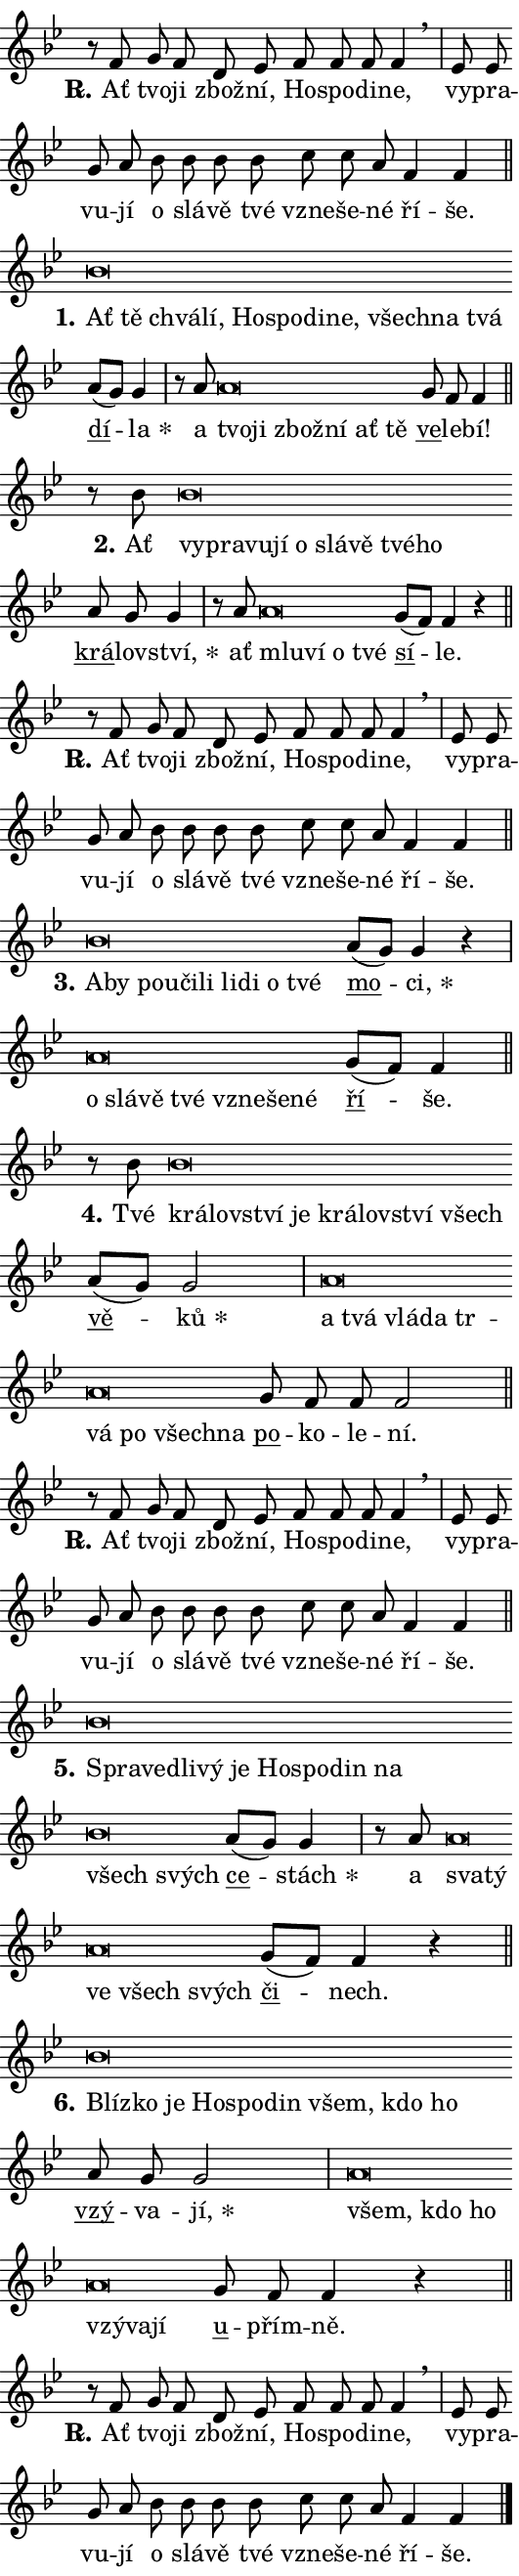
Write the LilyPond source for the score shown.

\version "2.24.0"
\header { tagline = "" }
\paper {
  indent = 0\cm
  top-margin = 0\cm
  right-margin = 0.13\cm % to fit lyric hyphens
  bottom-margin = 0\cm
  left-margin = 0\cm
  paper-width = 9\cm
  page-breaking = #ly:one-page-breaking
  system-system-spacing.basic-distance = #11
  score-system-spacing.basic-distance = #11
  ragged-last = ##f
}


%% Author: Thomas Morley
%% https://lists.gnu.org/archive/html/lilypond-user/2020-05/msg00002.html
#(define (line-position grob)
"Returns position of @var[grob} in current system:
   @code{'start}, if at first time-step
   @code{'end}, if at last time-step
   @code{'middle} otherwise
"
  (let* ((col (ly:item-get-column grob))
         (ln (ly:grob-object col 'left-neighbor))
         (rn (ly:grob-object col 'right-neighbor))
         (col-to-check-left (if (ly:grob? ln) ln col))
         (col-to-check-right (if (ly:grob? rn) rn col))
         (break-dir-left
           (and
             (ly:grob-property col-to-check-left 'non-musical #f)
             (ly:item-break-dir col-to-check-left)))
         (break-dir-right
           (and
             (ly:grob-property col-to-check-right 'non-musical #f)
             (ly:item-break-dir col-to-check-right))))
        (cond ((eqv? 1 break-dir-left) 'start)
              ((eqv? -1 break-dir-right) 'end)
              (else 'middle))))

#(define (tranparent-at-line-position vctor)
  (lambda (grob)
  "Relying on @code{line-position} select the relevant enry from @var{vctor}.
Used to determine transparency,"
    (case (line-position grob)
      ((end) (not (vector-ref vctor 0)))
      ((middle) (not (vector-ref vctor 1)))
      ((start) (not (vector-ref vctor 2))))))

noteHeadBreakVisibility =
#(define-music-function (break-visibility)(vector?)
"Makes @code{NoteHead}s transparent relying on @var{break-visibility}"
#{
  \override NoteHead.transparent =
    #(tranparent-at-line-position break-visibility)
#})

#(define delete-ledgers-for-transparent-note-heads
  (lambda (grob)
    "Reads whether a @code{NoteHead} is transparent.
If so this @code{NoteHead} is removed from @code{'note-heads} from
@var{grob}, which is supposed to be @code{LedgerLineSpanner}.
As a result ledgers are not printed for this @code{NoteHead}"
    (let* ((nhds-array (ly:grob-object grob 'note-heads))
           (nhds-list
             (if (ly:grob-array? nhds-array)
                 (ly:grob-array->list nhds-array)
                 '()))
           ;; Relies on the transparent-property being done before
           ;; Staff.LedgerLineSpanner.after-line-breaking is executed.
           ;; This is fragile ...
           (to-keep
             (remove
               (lambda (nhd)
                 (ly:grob-property nhd 'transparent #f))
               nhds-list)))
      ;; TODO find a better method to iterate over grob-arrays, similiar
      ;; to filter/remove etc for lists
      ;; For now rebuilt from scratch
      (set! (ly:grob-object grob 'note-heads)  '())
      (for-each
        (lambda (nhd)
          (ly:pointer-group-interface::add-grob grob 'note-heads nhd))
        to-keep))))

squashNotes = {
  \override NoteHead.X-extent = #'(-0.2 . 0.2)
  \override NoteHead.Y-extent = #'(-0.75 . 0)
  \override NoteHead.stencil =
    #(lambda (grob)
       (let ((pos (ly:grob-property grob 'staff-position)))
         (begin
           (if (< pos -7) (display "ERROR: Lower brevis then expected\n") (display ""))
           (if (<= pos -6) ly:text-interface::print ly:note-head::print))))
}
unSquashNotes = {
  \revert NoteHead.X-extent
  \revert NoteHead.Y-extent
  \revert NoteHead.stencil
}

hideNotes = \noteHeadBreakVisibility #begin-of-line-visible
unHideNotes = \noteHeadBreakVisibility #all-visible

% work-around for resetting accidentals
% https://lilypond.org/doc/v2.23/Documentation/notation/displaying-rhythms#unmetered-music
cadenzaMeasure = {
  \cadenzaOff
  \partial 1024 s1024
  \cadenzaOn
}

#(define-markup-command (accent layout props text) (markup?)
  "Underline accented syllable"
  (interpret-markup layout props
    #{\markup \override #'(offset . 4.3) \underline { #text }#}))

responsum = \markup \concat {
  "R" \hspace #-1.05 \path #0.1 #'((moveto 0 0.07) (lineto 0.9 0.8)) \hspace #0.05 "."
}

spaceSize = #0.6828661417322834 % exact space size for TeX Gyre Schola

\layout {
  \context {
    \Staff
    \remove "Time_signature_engraver"
    \override LedgerLineSpanner.after-line-breaking = #delete-ledgers-for-transparent-note-heads
  }
  \context {
    \Lyrics {
      \override LyricSpace.minimum-distance = \spaceSize
      \override LyricText.font-name = #"TeX Gyre Schola"
      \override LyricText.font-size = 1
      \override StanzaNumber.font-name = #"TeX Gyre Schola Bold"
      \override StanzaNumber.font-size = 1
    }
  }
  \context {
    \Score 
    \override NoteHead.text =
      #(lambda (grob) 
        (let ((pos (ly:grob-property grob 'staff-position)))
          #{\markup {
            \combine
              \halign #-0.55 \raise #(if (= pos -6) 0 0.5) \override #'(thickness . 2) \draw-line #'(3.2 . 0)
              \musicglyph "noteheads.sM1"
          }#}))
  }
}

% magnetic-lyrics.ily
%
%   written by
%     Jean Abou Samra <jean@abou-samra.fr>
%     Werner Lemberg <wl@gnu.org>
%
%   adapted by
%     Jiri Hon <jiri.hon@gmail.com>
%
% Version 2022-Apr-15

% https://www.mail-archive.com/lilypond-user@gnu.org/msg149350.html

#(define (Left_hyphen_pointer_engraver context)
   "Collect syllable-hyphen-syllable occurrences in lyrics and store
them in properties.  This engraver only looks to the left.  For
example, if the lyrics input is @code{foo -- bar}, it does the
following.

@itemize @bullet
@item
Set the @code{text} property of the @code{LyricHyphen} grob between
@q{foo} and @q{bar} to @code{foo}.

@item
Set the @code{left-hyphen} property of the @code{LyricText} grob with
text @q{foo} to the @code{LyricHyphen} grob between @q{foo} and
@q{bar}.
@end itemize

Use this auxiliary engraver in combination with the
@code{lyric-@/text::@/apply-@/magnetic-@/offset!} hook."
   (let ((hyphen #f)
         (text #f))
     (make-engraver
      (acknowledgers
       ((lyric-syllable-interface engraver grob source-engraver)
        (set! text grob)))
      (end-acknowledgers
       ((lyric-hyphen-interface engraver grob source-engraver)
        ;(when (not (grob::has-interface grob 'lyric-space-interface))
          (set! hyphen grob)));)
      ((stop-translation-timestep engraver)
       (when (and text hyphen)
         (ly:grob-set-object! text 'left-hyphen hyphen))
       (set! text #f)
       (set! hyphen #f)))))

#(define (lyric-text::apply-magnetic-offset! grob)
   "If the space between two syllables is less than the value in
property @code{LyricText@/.details@/.squash-threshold}, move the right
syllable to the left so that it gets concatenated with the left
syllable.

Use this function as a hook for
@code{LyricText@/.after-@/line-@/breaking} if the
@code{Left_@/hyphen_@/pointer_@/engraver} is active."
   (let ((hyphen (ly:grob-object grob 'left-hyphen #f)))
     (when hyphen
       (let ((left-text (ly:spanner-bound hyphen LEFT)))
         (when (grob::has-interface left-text 'lyric-syllable-interface)
           (let* ((common (ly:grob-common-refpoint grob left-text X))
                  (this-x-ext (ly:grob-extent grob common X))
                  (left-x-ext
                   (begin
                     ;; Trigger magnetism for left-text.
                     (ly:grob-property left-text 'after-line-breaking)
                     (ly:grob-extent left-text common X)))
                  ;; `delta` is the gap width between two syllables.
                  (delta (- (interval-start this-x-ext)
                            (interval-end left-x-ext)))
                  (details (ly:grob-property grob 'details))
                  (threshold (assoc-get 'squash-threshold details 0.2)))
             (when (< delta threshold)
               (let* (;; We have to manipulate the input text so that
                      ;; ligatures crossing syllable boundaries are not
                      ;; disabled.  For languages based on the Latin
                      ;; script this is essentially a beautification.
                      ;; However, for non-Western scripts it can be a
                      ;; necessity.
                      (lt (ly:grob-property left-text 'text))
                      (rt (ly:grob-property grob 'text))
                      (is-space (grob::has-interface hyphen 'lyric-space-interface))
                      (space (if is-space " " ""))
                      (extra-delta (if is-space spaceSize 0))
                      ;; Append new syllable.
                      (ltrt-space (if (and (string? lt) (string? rt))
                                (string-append lt space rt)
                                (make-concat-markup (list lt space rt))))
                      ;; Right-align `ltrt` to the right side.
                      (ltrt-space-markup (grob-interpret-markup
                               grob
                               (make-translate-markup
                                (cons (interval-length this-x-ext) 0)
                                (make-right-align-markup ltrt-space)))))
                 (begin
                   ;; Don't print `left-text`.
                   (ly:grob-set-property! left-text 'stencil #f)
                   ;; Set text and stencil (which holds all collected
                   ;; syllables so far) and shift it to the left.
                   (ly:grob-set-property! grob 'text ltrt-space)
                   (ly:grob-set-property! grob 'stencil ltrt-space-markup)
                   (ly:grob-translate-axis! grob (- (- delta extra-delta)) X))))))))))


#(define (lyric-hyphen::displace-bounds-first grob)
   ;; Make very sure this callback isn't triggered too early.
   (let ((left (ly:spanner-bound grob LEFT))
         (right (ly:spanner-bound grob RIGHT)))
     (ly:grob-property left 'after-line-breaking)
     (ly:grob-property right 'after-line-breaking)
     (ly:lyric-hyphen::print grob)))

squashThreshold = #0.4

\layout {
  \context {
    \Lyrics
    \consists #Left_hyphen_pointer_engraver
    \override LyricText.after-line-breaking =
      #lyric-text::apply-magnetic-offset!
    \override LyricHyphen.stencil = #lyric-hyphen::displace-bounds-first
    \override LyricText.details.squash-threshold = \squashThreshold
    \override LyricHyphen.minimum-distance = 0
    \override LyricHyphen.minimum-length = \squashThreshold
  }
}

squashText = \override LyricText.details.squash-threshold = 9999
unSquashText = \override LyricText.details.squash-threshold = \squashThreshold

leftText = \override LyricText.self-alignment-X = #LEFT
unLeftText = \revert LyricText.self-alignment-X

starOffset = #(lambda (grob) 
                (let ((x_offset (ly:self-alignment-interface::aligned-on-x-parent grob)))
                  (if (= x_offset 0) 0 (+ x_offset 1.2))))

star = #(define-music-function (syllable)(string?)
"Append star separator at the end of a syllable"
#{
  \once \override LyricText.X-offset = #starOffset
  \lyricmode { \markup {
    #syllable
    \override #'((font-name . "TeX Gyre Schola Bold")) \hspace #0.2 \lower #0.65 \larger "*"
  } }
#})

starAccent = #(define-music-function (syllable)(string?)
"Append star separator at the end of a syllable and make accent"
#{
  \once \override LyricText.X-offset = #starOffset
  \lyricmode { \markup {
    \accent #syllable
    \override #'((font-name . "TeX Gyre Schola Bold")) \hspace #0.2 \lower #0.65 \larger "*"
  } }
#})

breath = #(define-music-function (syllable)(string?)
"Append breathing indicator at the end of a syllable"
#{
  \lyricmode { \markup { #syllable "+" } }
#})

optionalBreath = #(define-music-function (syllable)(string?)
"Append optional breathing indicator at the end of a syllable"
#{
  \lyricmode { \markup { #syllable "(+)" } }
#})


\score {
    <<
        \new Voice = "melody" { \cadenzaOn \key bes \major \relative { r8 f' g f d es \bar "" f f f f4 \breathe \cadenzaMeasure \bar "|" es8 es \bar "" g a \bar "" bes bes bes bes \bar "" c c a f4 f \cadenzaMeasure \bar "||" \break } }
        \new Lyrics \lyricsto "melody" { \lyricmode { \set stanza = \responsum
Ať tvo -- ji zbož -- ní, Ho -- spo -- di -- ne, vy -- pra -- vu -- jí o slá -- vě tvé vzne -- še -- né ří -- še. } }
    >>
    \layout {}
}

\score {
    <<
        \new Voice = "melody" { \cadenzaOn \key bes \major \relative { \squashNotes bes'\breve*1/16 \hideNotes \breve*1/16 \bar "" \breve*1/16 \bar "" \breve*1/16 \bar "" \breve*1/16 \bar "" \breve*1/16 \bar "" \breve*1/16 \bar "" \breve*1/16 \bar "" \breve*1/16 \bar "" \breve*1/16 \breve*1/16 \bar "" \unHideNotes \unSquashNotes \bar "" a8[( g)] g4 \cadenzaMeasure \bar "|" r8 a8 \squashNotes a\breve*1/16 \hideNotes \breve*1/16 \bar "" \breve*1/16 \bar "" \breve*1/16 \bar "" \breve*1/16 \breve*1/16 \bar "" \unHideNotes \unSquashNotes \bar "" g8 f f4 \cadenzaMeasure \bar "||" \break } }
        \new Lyrics \lyricsto "melody" { \lyricmode { \set stanza = "1."
\leftText Ať \squashText tě chvá -- lí, Ho -- spo -- di -- ne, všech -- na tvá \unLeftText \unSquashText \markup \accent dí -- \star la a \leftText tvo -- \squashText ji zbož -- ní ať tě \unLeftText \unSquashText \markup \accent ve -- le -- bí! } }
    >>
    \layout {}
}

\score {
    <<
        \new Voice = "melody" { \cadenzaOn \key bes \major \relative { r8 bes'8 \squashNotes bes\breve*1/16 \hideNotes \breve*1/16 \bar "" \breve*1/16 \bar "" \breve*1/16 \bar "" \breve*1/16 \bar "" \breve*1/16 \bar "" \breve*1/16 \bar "" \breve*1/16 \breve*1/16 \bar "" \unHideNotes \unSquashNotes \bar "" a8 g g4 \cadenzaMeasure \bar "|" r8 a8 \squashNotes a\breve*1/16 \hideNotes \breve*1/16 \bar "" \breve*1/16 \breve*1/16 \bar "" \unHideNotes \unSquashNotes \bar "" g8[( f)] f4 r \cadenzaMeasure \bar "||" \break } }
        \new Lyrics \lyricsto "melody" { \lyricmode { \set stanza = "2."
Ať \leftText vy -- \squashText pra -- vu -- jí o slá -- vě tvé -- ho \unLeftText \unSquashText \markup \accent krá -- lov -- \star ství, ať \leftText mlu -- \squashText ví o tvé \unLeftText \unSquashText \markup \accent sí -- le. } }
    >>
    \layout {}
}

\score {
    <<
        \new Voice = "melody" { \cadenzaOn \key bes \major \relative { r8 f' g f d es \bar "" f f f f4 \breathe \cadenzaMeasure \bar "|" es8 es \bar "" g a \bar "" bes bes bes bes \bar "" c c a f4 f \cadenzaMeasure \bar "||" \break } }
        \new Lyrics \lyricsto "melody" { \lyricmode { \set stanza = \responsum
Ať tvo -- ji zbož -- ní, Ho -- spo -- di -- ne, vy -- pra -- vu -- jí o slá -- vě tvé vzne -- še -- né ří -- še. } }
    >>
    \layout {}
}

\score {
    <<
        \new Voice = "melody" { \cadenzaOn \key bes \major \relative { \squashNotes bes'\breve*1/16 \hideNotes \breve*1/16 \bar "" \breve*1/16 \bar "" \breve*1/16 \bar "" \breve*1/16 \bar "" \breve*1/16 \bar "" \breve*1/16 \bar "" \breve*1/16 \bar "" \breve*1/16 \breve*1/16 \bar "" \unHideNotes \unSquashNotes \bar "" a8[( g)] g4 r \cadenzaMeasure \bar "|" \squashNotes a\breve*1/16 \hideNotes \breve*1/16 \bar "" \breve*1/16 \bar "" \breve*1/16 \bar "" \breve*1/16 \bar "" \breve*1/16 \breve*1/16 \bar "" \unHideNotes \unSquashNotes \bar "" g8[( f)] f4 \cadenzaMeasure \bar "||" \break } }
        \new Lyrics \lyricsto "melody" { \lyricmode { \set stanza = "3."
\leftText A -- \squashText by po -- u -- či -- li li -- di o tvé \unLeftText \unSquashText \markup \accent mo -- \star ci, \leftText o \squashText slá -- vě tvé vzne -- še -- né \unLeftText \unSquashText \markup \accent ří -- še. } }
    >>
    \layout {}
}

\score {
    <<
        \new Voice = "melody" { \cadenzaOn \key bes \major \relative { r8 bes'8 \squashNotes bes\breve*1/16 \hideNotes \breve*1/16 \bar "" \breve*1/16 \bar "" \breve*1/16 \bar "" \breve*1/16 \bar "" \breve*1/16 \bar "" \breve*1/16 \breve*1/16 \bar "" \unHideNotes \unSquashNotes \bar "" a8[( g)] g2 \cadenzaMeasure \bar "|" \squashNotes a\breve*1/16 \hideNotes \breve*1/16 \bar "" \breve*1/16 \bar "" \breve*1/16 \bar "" \breve*1/16 \bar "" \breve*1/16 \bar "" \breve*1/16 \bar "" \breve*1/16 \breve*1/16 \bar "" \unHideNotes \unSquashNotes \bar "" g8 f f f2 \cadenzaMeasure \bar "||" \break } }
        \new Lyrics \lyricsto "melody" { \lyricmode { \set stanza = "4."
Tvé \leftText krá -- \squashText lov -- ství je krá -- lov -- ství všech \unLeftText \unSquashText \markup \accent vě -- \star ků \leftText a \squashText tvá vlá -- da tr -- vá po všech -- na \unLeftText \unSquashText \markup \accent po -- ko -- le -- ní. } }
    >>
    \layout {}
}

\score {
    <<
        \new Voice = "melody" { \cadenzaOn \key bes \major \relative { r8 f' g f d es \bar "" f f f f4 \breathe \cadenzaMeasure \bar "|" es8 es \bar "" g a \bar "" bes bes bes bes \bar "" c c a f4 f \cadenzaMeasure \bar "||" \break } }
        \new Lyrics \lyricsto "melody" { \lyricmode { \set stanza = \responsum
Ať tvo -- ji zbož -- ní, Ho -- spo -- di -- ne, vy -- pra -- vu -- jí o slá -- vě tvé vzne -- še -- né ří -- še. } }
    >>
    \layout {}
}

\score {
    <<
        \new Voice = "melody" { \cadenzaOn \key bes \major \relative { \squashNotes bes'\breve*1/16 \hideNotes \breve*1/16 \bar "" \breve*1/16 \bar "" \breve*1/16 \bar "" \breve*1/16 \bar "" \breve*1/16 \bar "" \breve*1/16 \bar "" \breve*1/16 \bar "" \breve*1/16 \bar "" \breve*1/16 \breve*1/16 \bar "" \unHideNotes \unSquashNotes \bar "" a8[( g)] g4 \cadenzaMeasure \bar "|" r8 a8 \squashNotes a\breve*1/16 \hideNotes \breve*1/16 \bar "" \breve*1/16 \bar "" \breve*1/16 \breve*1/16 \bar "" \unHideNotes \unSquashNotes \bar "" g8[( f)] f4 r \cadenzaMeasure \bar "||" \break } }
        \new Lyrics \lyricsto "melody" { \lyricmode { \set stanza = "5."
\leftText Spra -- \squashText ve -- dli -- vý je Ho -- spo -- din na všech svých \unLeftText \unSquashText \markup \accent ce -- \star stách a \leftText sva -- \squashText tý ve všech svých \unLeftText \unSquashText \markup \accent či -- nech. } }
    >>
    \layout {}
}

\score {
    <<
        \new Voice = "melody" { \cadenzaOn \key bes \major \relative { \squashNotes bes'\breve*1/16 \hideNotes \breve*1/16 \bar "" \breve*1/16 \bar "" \breve*1/16 \bar "" \breve*1/16 \bar "" \breve*1/16 \bar "" \breve*1/16 \bar "" \breve*1/16 \breve*1/16 \bar "" \unHideNotes \unSquashNotes \bar "" a8 g g2 \cadenzaMeasure \bar "|" \squashNotes a\breve*1/16 \hideNotes \breve*1/16 \bar "" \breve*1/16 \bar "" \breve*1/16 \bar "" \breve*1/16 \breve*1/16 \bar "" \unHideNotes \unSquashNotes \bar "" g8 f f4 r \cadenzaMeasure \bar "||" \break } }
        \new Lyrics \lyricsto "melody" { \lyricmode { \set stanza = "6."
\leftText Blíz -- \squashText ko je Ho -- spo -- din všem, kdo ho \unLeftText \unSquashText \markup \accent vzý -- va -- \star jí, \leftText všem, \squashText kdo ho vzý -- va -- jí \unLeftText \unSquashText \markup \accent u -- přím -- ně. } }
    >>
    \layout {}
}

\score {
    <<
        \new Voice = "melody" { \cadenzaOn \key bes \major \relative { r8 f' g f d es \bar "" f f f f4 \breathe \cadenzaMeasure \bar "|" es8 es \bar "" g a \bar "" bes bes bes bes \bar "" c c a f4 f \cadenzaMeasure \bar "||" \break } \bar "|." }
        \new Lyrics \lyricsto "melody" { \lyricmode { \set stanza = \responsum
Ať tvo -- ji zbož -- ní, Ho -- spo -- di -- ne, vy -- pra -- vu -- jí o slá -- vě tvé vzne -- še -- né ří -- še. } }
    >>
    \layout {}
}
